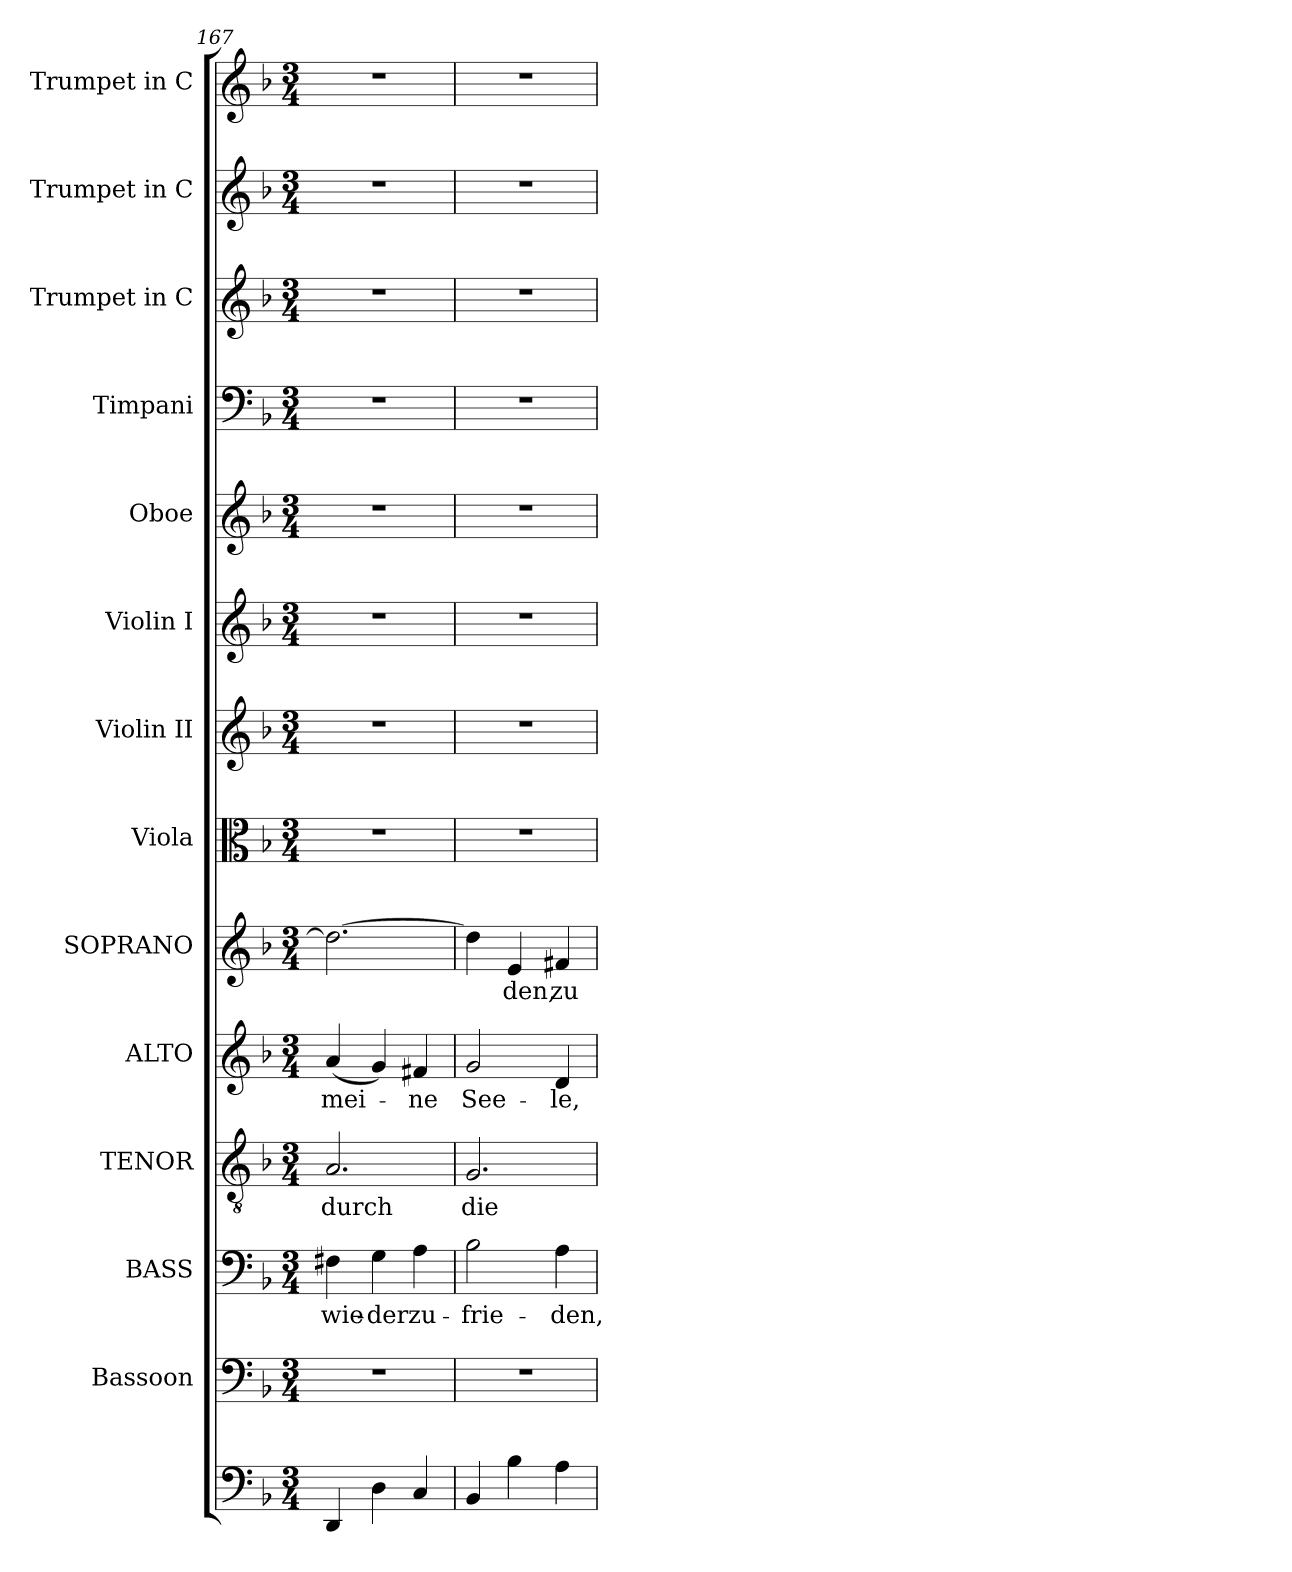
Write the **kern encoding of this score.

**kern	**kern	**kern	**text	**kern	**text	**kern	**text	**kern	**text	**kern	**kern	**kern	**kern	**kern	**kern	**kern	**kern
*part14	*part13	*part12	*part12	*part11	*part11	*part10	*part10	*part9	*part9	*part8	*part7	*part6	*part5	*part4	*part3	*part2	*part1
*staff14	*staff13	*staff12	*staff12	*staff11	*staff11	*staff10	*staff10	*staff9	*staff9	*staff8	*staff7	*staff6	*staff5	*staff4	*staff3	*staff2	*staff1
*	*I"Bassoon	*I"BASS	*	*I"TENOR	*	*I"ALTO	*	*I"SOPRANO	*	*I"Viola	*I"Violin II	*I"Violin I	*I"Oboe	*I"Timpani	*I"Trumpet in C	*I"Trumpet in C	*I"Trumpet in C
*	*	*	*	*	*	*I'Alto	*	*I'Soprano	*	*I'Viola	*I'Violin II	*I'Violin I	*I'Oboe	*I'Timp.	*	*	*
*clefF4	*clefF4	*clefF4	*	*clefGv2	*	*clefG2	*	*clefG2	*	*clefC3	*clefG2	*clefG2	*clefG2	*clefF4	*clefG2	*clefG2	*clefG2
*	*	*	*	*ITrd7c12	*	*	*	*	*	*	*	*	*	*	*	*	*
*k[b-]	*k[b-]	*k[b-]	*	*k[b-]	*	*k[b-]	*	*k[b-]	*	*k[b-]	*k[b-]	*k[b-]	*k[b-]	*k[b-]	*k[b-]	*k[b-]	*k[b-]
*F:	*F:	*F:	*	*F:	*	*F:	*	*F:	*	*F:	*F:	*F:	*F:	*F:	*F:	*F:	*F:
*M3/4	*M3/4	*M3/4	*	*M3/4	*	*M3/4	*	*M3/4	*	*M3/4	*M3/4	*M3/4	*M3/4	*M3/4	*M3/4	*M3/4	*M3/4
=167	=167	=167	=167	=167	=167	=167	=167	=167	=167	=167	=167	=167	=167	=167	=167	=167	=167
!	!LO:N:vis=1	!	!	!	!	!	!	!	!	!	!	!	!	!	!	!	!
!	!	!	!LO:LY:b:color=#000000	!	!	!	!	!	!	!	!	!	!	!	!	!	!
!	!	!	!	!	!LO:LY:b:color=#000000	!	!	!	!	!	!	!	!	!	!	!	!
!	!	!	!	!	!	!	!LO:LY:b:color=#000000	!	!	!LO:N:vis=1	!LO:N:vis=1	!LO:N:vis=1	!LO:N:vis=1	!LO:N:vis=1	!LO:N:vis=1	!LO:N:vis=1	!LO:N:vis=1
4DDi/	2.r	4F#Xi\	wie-	2.AAi/	durch	(4ai/	mei-	2.ddi\_	.	2.r	2.r	2.r	2.r	2.r	2.r	2.r	2.r
!	!	!	!LO:LY:b:color=#000000	!	!	!	!	!	!	!	!	!	!	!	!	!	!
4Di\	.	4Gi\	-der	.	.	4gi/)	.	.	.	.	.	.	.	.	.	.	.
!	!	!	!LO:LY:b:color=#000000	!	!	!	!	!	!	!	!	!	!	!	!	!	!
!	!	!	!	!	!	!	!LO:LY:b:color=#000000	!	!	!	!	!	!	!	!	!	!
4Ci/	.	4Ai\	zu-	.	.	4f#Xi/	-ne	.	.	.	.	.	.	.	.	.	.
=168	=168	=168	=168	=168	=168	=168	=168	=168	=168	=168	=168	=168	=168	=168	=168	=168	=168
!	!LO:N:vis=1	!	!	!	!	!	!	!	!	!	!	!	!	!	!	!	!
!	!	!	!LO:LY:b:color=#000000	!	!	!	!	!	!	!	!	!	!	!	!	!	!
!	!	!	!	!	!LO:LY:b:color=#000000	!	!	!	!	!	!	!	!	!	!	!	!
!	!	!	!	!	!	!	!LO:LY:b:color=#000000	!	!	!LO:N:vis=1	!LO:N:vis=1	!LO:N:vis=1	!LO:N:vis=1	!LO:N:vis=1	!LO:N:vis=1	!LO:N:vis=1	!LO:N:vis=1
4BB-i/	2.r	2B-i\	-frie-	2.GGi/	die	2gi/	See-	4ddi\]	.	2.r	2.r	2.r	2.r	2.r	2.r	2.r	2.r
!	!	!	!	!	!	!	!	!	!LO:LY:b:color=#000000	!	!	!	!	!	!	!	!
4B-i\	.	.	.	.	.	.	.	4ei/	-den,	.	.	.	.	.	.	.	.
!	!	!	!LO:LY:b:color=#000000	!	!	!	!	!	!	!	!	!	!	!	!	!	!
!	!	!	!	!	!	!	!LO:LY:b:color=#000000	!	!	!	!	!	!	!	!	!	!
!	!	!	!	!	!	!	!	!	!LO:LY:b:color=#000000	!	!	!	!	!	!	!	!
4Ai\	.	4Ai\	-den,	.	.	4di/	-le,	4f#Xi/	zu-	.	.	.	.	.	.	.	.
=	=	=	=	=	=	=	=	=	=	=	=	=	=	=	=	=	=
*-	*-	*-	*-	*-	*-	*-	*-	*-	*-	*-	*-	*-	*-	*-	*-	*-	*-
